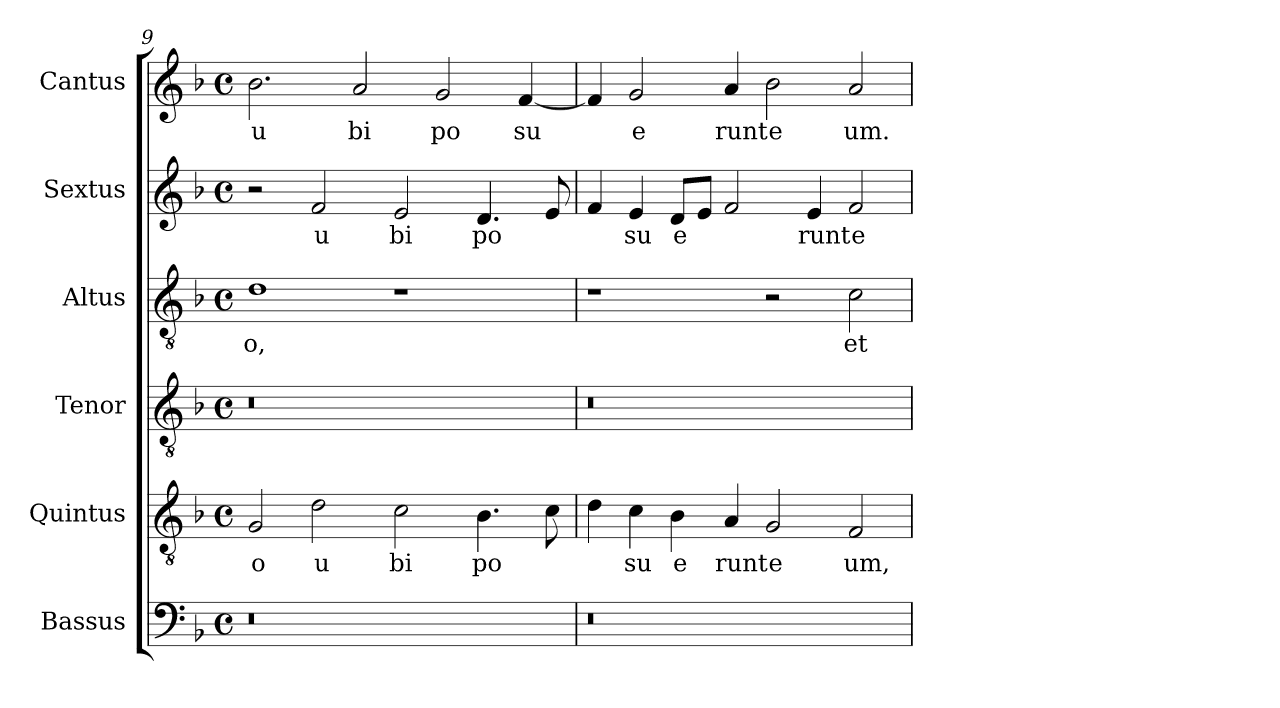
**kern	**kern	**text	**kern	**kern	**text	**kern	**text	**kern	**text
*part6	*part5	*part5	*part4	*part3	*part3	*part2	*part2	*part1	*part1
*staff6	*staff5	*staff5	*staff4	*staff3	*staff3	*staff2	*staff2	*staff1	*staff1
*I"Bassus	*I"Quintus	*	*I"Tenor	*I"Altus	*	*I"Sextus	*	*I"Cantus	*
*clefF4	*clefGv2	*	*clefGv2	*clefGv2	*	*clefG2	*	*clefG2	*
*k[b-]	*k[b-]	*	*k[b-]	*k[b-]	*	*k[b-]	*	*k[b-]	*
*F:	*F:	*	*F:	*F:	*	*F:	*	*F:	*
*M4/4	*M4/4	*	*M4/4	*M4/4	*	*M4/4	*	*M4/4	*
*met(c)	*met(c)	*	*met(c)	*met(c)	*	*met(c)	*	*met(c)	*
=9	=9	=9	=9	=9	=9	=9	=9	=9	=9
!	!	!LO:LY:b:cj	!	!	!LO:LY:b:cj	!	!	!	!LO:LY:b:cj
0r	2G/	o	0r	1d	-o,	2r	.	2.b-\	u
!	!	!LO:LY:b:cj	!	!	!	!	!LO:LY:b:cj	!	!
.	2d\	u	.	.	.	2f/	u	.	.
!	!	!	!	!	!	!	!	!	!LO:LY:b:cj
.	.	.	.	.	.	.	.	2a/	bi
!	!	!LO:LY:b:cj	!	!	!	!	!LO:LY:b:cj	!	!
.	2c\	bi	.	1r	.	2e/	bi	.	.
!	!	!	!	!	!	!	!	!	!LO:LY:b:cj
.	.	.	.	.	.	.	.	2g/	po
!	!	!LO:LY:b:cj	!	!	!	!	!LO:LY:b:cj	!	!
.	4.B-\	po	.	.	.	4.d/	po	.	.
!	!	!	!	!	!	!	!	!	!LO:LY:b:cj
.	.	.	.	.	.	.	.	[<4f/	su
.	8c\	.	.	.	.	8e/	.	.	.
=10	=10	=10	=10	=10	=10	=10	=10	=10	=10
0r	4d\	.	0r	1r	.	4f/	.	4f/]	.
!	!	!LO:LY:b:cj	!	!	!	!	!LO:LY:b:cj	!	!LO:LY:b:cj
.	4c\	su	.	.	.	4e/	su	2g/	e
!	!	!LO:LY:b:cj	!	!	!	!	!LO:LY:b:cj	!	!
.	4B-\	e	.	.	.	8d/L	e	.	.
.	.	.	.	.	.	8e/J	.	.	.
!	!	!LO:LY:b:cj	!	!	!	!	!	!	!LO:LY:b:cj
.	4A/	runt	.	.	.	2f/	.	4a/	runt
!	!	!LO:LY:b:cj	!	!	!	!	!	!	!LO:LY:b:cj
.	2G/	e	.	2r	.	.	.	2b-\	e
!	!	!	!	!	!	!	!LO:LY:b:cj	!	!
.	.	.	.	.	.	4e/	runt	.	.
!	!	!LO:LY:b:cj	!	!	!LO:LY:b:cj	!	!LO:LY:b:cj	!	!LO:LY:b:cj
.	2F/	um,	.	2c\	et	2f/	e	2a/	um.
=	=	=	=	=	=	=	=	=	=
*-	*-	*-	*-	*-	*-	*-	*-	*-	*-
